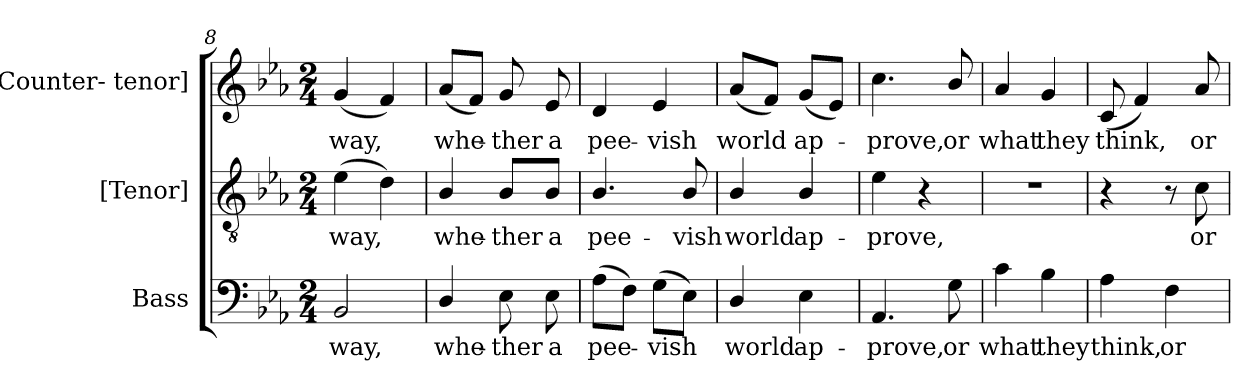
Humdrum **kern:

**kern	**text	**kern	**text	**kern	**text
*part3	*part3	*part2	*part2	*part1	*part1
*staff3	*staff3	*staff2	*staff2	*staff1	*staff1
*I"Bass	*	*I"[Tenor]	*	*I"[Counter- tenor]	*
*I'B.	*	*I'T.	*	*	*
!!LO:LB:g=z
*clefF4	*	*clefGv2	*	*clefG2	*
*	*	*ITrd7c12	*	*	*
*k[b-e-a-]	*	*k[b-e-a-]	*	*k[b-e-a-]	*
*E-:	*	*E-:	*	*E-:	*
*M2/4	*	*M2/4	*	*M2/4	*
=8	=8	=8	=8	=8	=8
!	!LO:LY:b:color=#000000	!	!	!	!
!	!	!	!LO:LY:b:color=#000000	!	!
!	!	!	!	!	!LO:LY:b:color=#000000
2BB-i/	-way,	(4E-i\	-way,	(4gi/	-way,
.	.	4Di\)	.	4fi/)	.
=9	=9	=9	=9	=9	=9
!	!LO:LY:b:color=#000000	!	!	!	!
!	!	!	!LO:LY:b:color=#000000	!	!
!	!	!	!	!	!LO:LY:b:color=#000000
4Di/	whe-	4BB-i/	whe-	(8a-i/L	whe-
.	.	.	.	8fi/J)	.
!	!LO:LY:b:color=#000000	!	!	!	!
!	!	!	!LO:LY:b:color=#000000	!	!
!	!	!	!	!	!LO:LY:b:color=#000000
8E-i\	-ther	8BB-i/L	-ther	8gi/	-ther
!	!LO:LY:b:color=#000000	!	!	!	!
!	!	!	!LO:LY:b:color=#000000	!	!
!	!	!	!	!	!LO:LY:b:color=#000000
8E-i\	a	8BB-i/J	a	8e-i/	a
=10	=10	=10	=10	=10	=10
!	!LO:LY:b:color=#000000	!	!	!	!
!	!	!	!LO:LY:b:color=#000000	!	!
!	!	!	!	!	!LO:LY:b:color=#000000
(8A-i\L	pee-	4.BB-i/	pee-	4di/	pee-
8Fi\J)	.	.	.	.	.
!	!LO:LY:b:color=#000000	!	!	!	!
!	!	!	!	!	!LO:LY:b:color=#000000
(8Gi\L	-vish	.	.	4e-i/	-vish
!	!	!	!LO:LY:b:color=#000000	!	!
8E-i\J)	.	8BB-i/	-vish	.	.
=11	=11	=11	=11	=11	=11
!	!LO:LY:b:color=#000000	!	!	!	!
!	!	!	!LO:LY:b:color=#000000	!	!
!	!	!	!	!	!LO:LY:b:color=#000000
4Di/	world	4BB-i/	world	(8a-i/L	world
.	.	.	.	8fi/J)	.
!	!LO:LY:b:color=#000000	!	!	!	!
!	!	!	!LO:LY:b:color=#000000	!	!
!	!	!	!	!	!LO:LY:b:color=#000000
4E-i\	ap-	4BB-i/	ap-	(8gi/L	ap-
.	.	.	.	8e-i/J)	.
=12	=12	=12	=12	=12	=12
!	!LO:LY:b:color=#000000	!	!	!	!
!	!	!	!LO:LY:b:color=#000000	!	!
!	!	!	!	!	!LO:LY:b:color=#000000
4.AA-i/	-prove,	4E-i\	-prove,	4.cci\	-prove,
.	.	4r	.	.	.
!	!LO:LY:b:color=#000000	!	!	!	!
!	!	!	!	!	!LO:LY:b:color=#000000
8Gi\	or	.	.	8b-i/	or
=13	=13	=13	=13	=13	=13
!	!LO:LY:b:color=#000000	!LO:N:vis=1	!	!	!
!	!	!	!	!	!LO:LY:b:color=#000000
4ci\	what	2r	.	4a-i/	what
!	!LO:LY:b:color=#000000	!	!	!	!
!	!	!	!	!	!LO:LY:b:color=#000000
4B-i\	they	.	.	4gi/	they
=14	=14	=14	=14	=14	=14
!	!LO:LY:b:color=#000000	!	!	!	!
!	!	!	!	!	!LO:LY:b:color=#000000
4A-i\	think,	4r	.	(8ci/	think,
.	.	.	.	4fi/)	.
!	!LO:LY:b:color=#000000	!	!	!	!
4Fi\	or	8r	.	.	.
!	!	!	!LO:LY:b:color=#000000	!	!
!	!	!	!	!	!LO:LY:b:color=#000000
.	.	8Ci\	or	8a-i/	or
=	=	=	=	=	=
*-	*-	*-	*-	*-	*-
